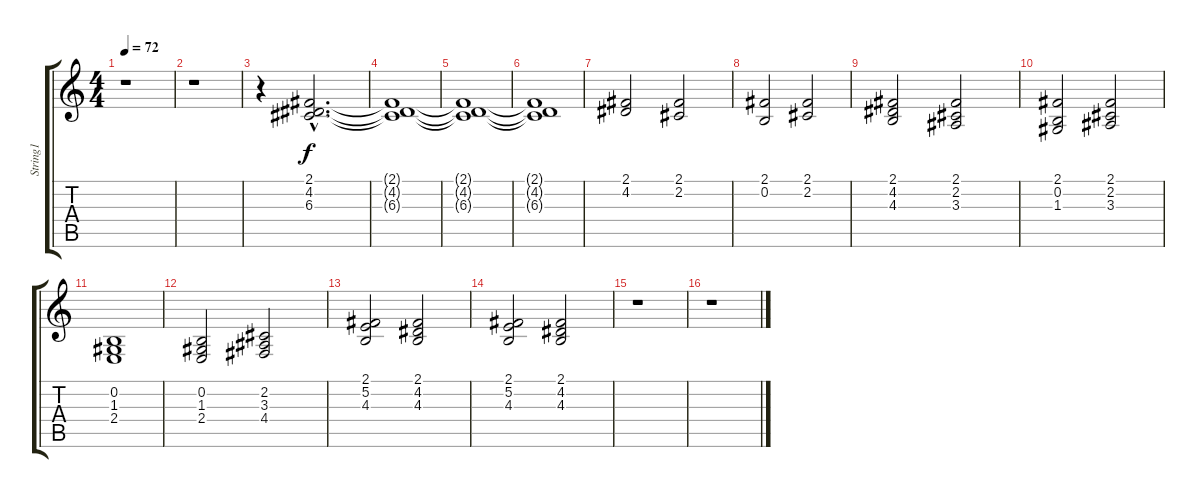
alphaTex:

\track ("String1" "String1") {instrument stringensemble1}
\staff {score tabs}
\tuning (E4 B3 G3 D3 A2 E2) {hide}
\ts (4 4)
\tempo 72
\clef g2
\ks c
r.1{dy f instrument stringensemble1} |
r.1 |
r.4 (2.1{hac} 4.2{hac} 6.3{hac}).2{d} |
(2.1{t} 4.2{t} 6.3{t}).1 |
(2.1{t} 4.2{t} 6.3{t}).1 |
(2.1{t} 4.2{t} 6.3{t}).1 |
(2.1 4.2).2 (2.1 2.2).2 |
(2.1 0.2).2 (2.1 2.2).2 |
(2.1 4.2 4.3).2 (2.1 2.2 3.3).2 |
(2.1 0.2 1.3).2 (2.1 2.2 3.3).2 |
(0.2 1.3 2.4).1 |
(0.2 1.3 2.4).2 (2.2 3.3 4.4).2 |
(2.1 5.2 4.3).2 (2.1 4.2 4.3).2 |
(2.1 5.2 4.3).2 (2.1 4.2 4.3).2 |
r.1 |
r.1
